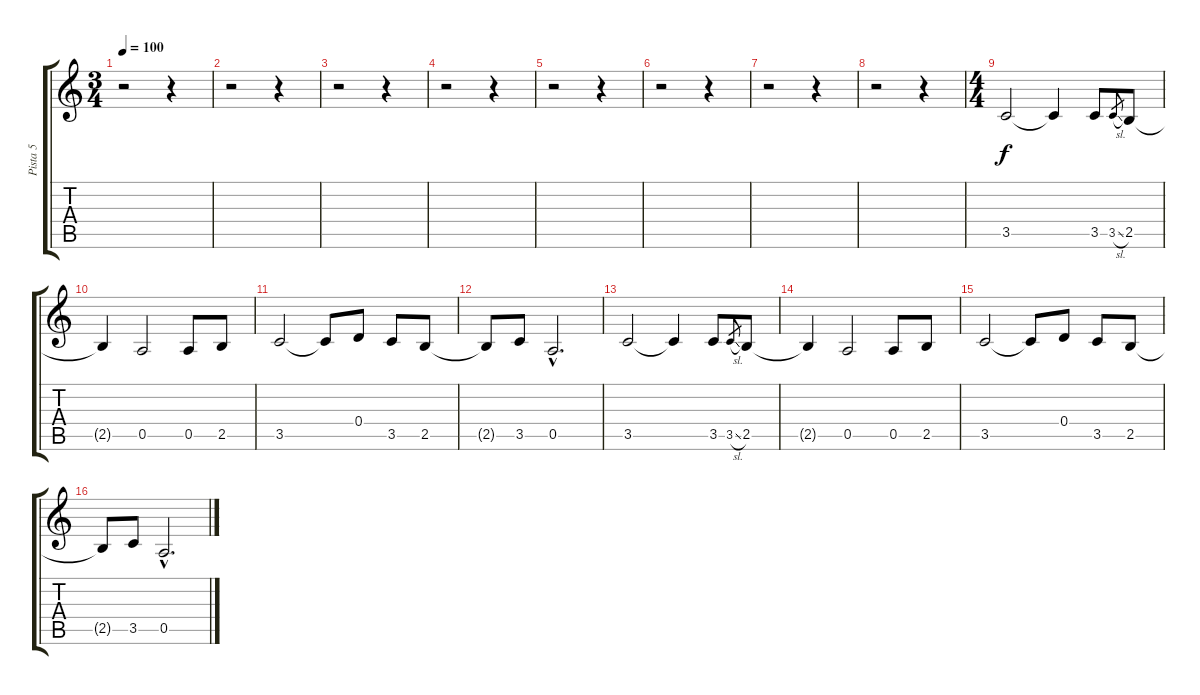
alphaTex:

\track ("Pista 5" "Pista 5") {instrument overdrivenguitar}
\staff {score tabs}
\tuning (E4 B3 G3 D3 A2 E2) {hide}
\ts (3 4)
\tempo 100
\clef g2
\ks c
r.2{dy f} r.4 |
r.2 r.4 |
r.2 r.4 |
r.2 r.4 |
r.2 r.4 |
r.2 r.4 |
r.2 r.4 |
r.2 r.4 |
\ts (4 4)
3.5.2{volume 13} 3.5{t}.4 3.5.8 3.5{sl}.8{gr} 2.5.8 |
2.5{t}.4 0.5.2 0.5.8 2.5.8 |
3.5.2 3.5{t}.8 0.4.8 3.5.8 2.5.8 |
2.5{t}.8 3.5.8 0.5{hac}.2{d} |
3.5.2{volume 13} 3.5{t}.4 3.5.8 3.5{sl}.8{gr} 2.5.8 |
2.5{t}.4 0.5.2 0.5.8 2.5.8 |
3.5.2 3.5{t}.8 0.4.8 3.5.8 2.5.8 |
2.5{t}.8 3.5.8 0.5{hac}.2{d}
